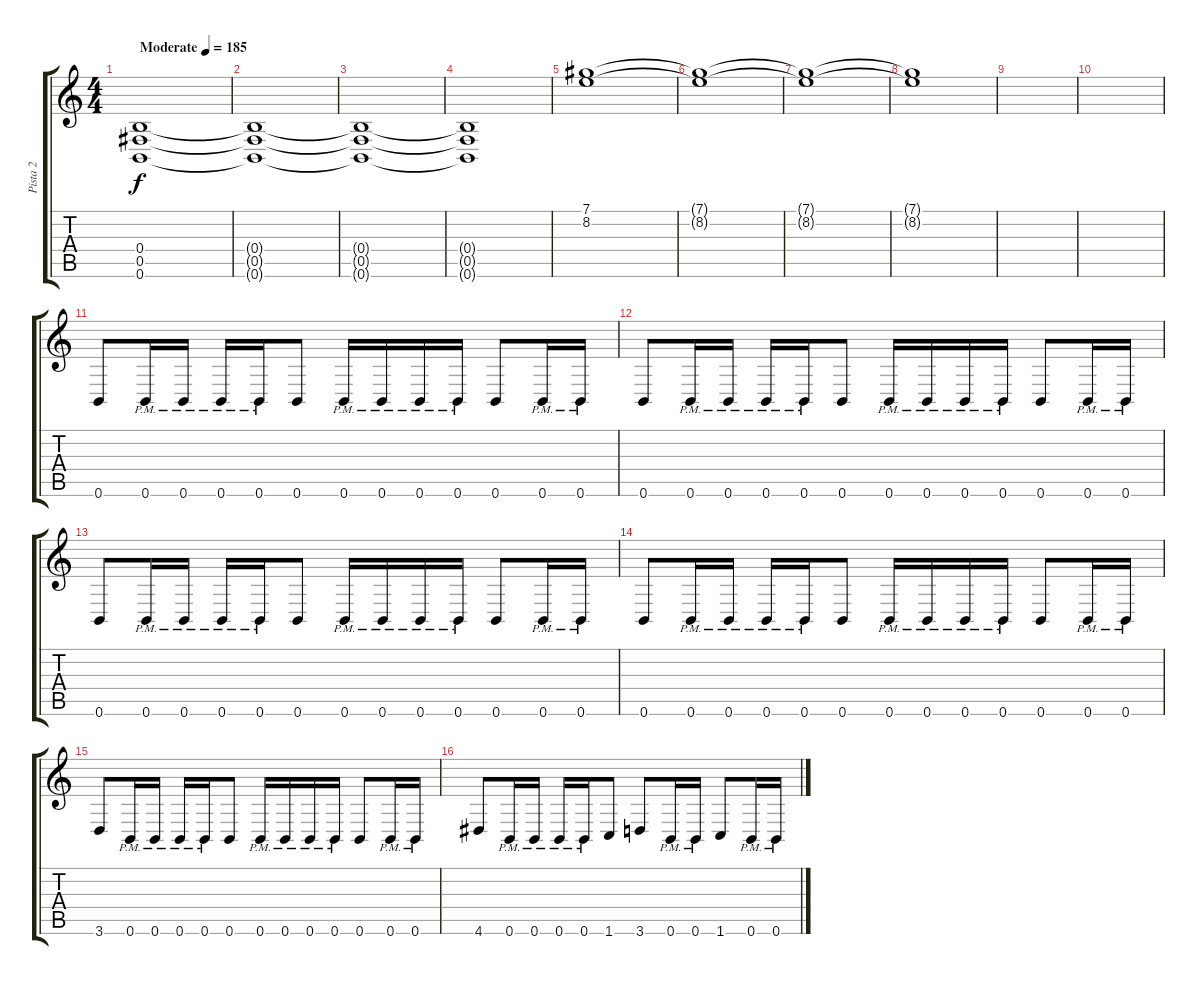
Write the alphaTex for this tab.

\track ("Pista 2" "Pista 2") {instrument distortionguitar}
\staff {score tabs}
\tuning (Db4 Ab3 E3 B2 Gb2 B1) {hide}
\ts (4 4)
\tempo (185 "Moderate")
\clef g2
\ks c
(0.4 0.5 0.6).1{dy f instrument distortionguitar} |
(0.4{t} 0.5{t} 0.6{t}).1 |
(0.4{t} 0.5{t} 0.6{t}).1 |
(0.4{t} 0.5{t} 0.6{t}).1 |
(7.1 8.2).1 |
(7.1{t} 8.2{t}).1 |
(7.1{t} 8.2{t}).1 |
(7.1{t} 8.2{t}).1 |
|
|
0.6.8 0.6{pm}.16 0.6{pm}.16 0.6{pm}.16 0.6{pm}.16 0.6.8 0.6{pm}.16 0.6{pm}.16 0.6{pm}.16 0.6{pm}.16 0.6.8 0.6{pm}.16 0.6{pm}.16 |
0.6.8 0.6{pm}.16 0.6{pm}.16 0.6{pm}.16 0.6{pm}.16 0.6.8 0.6{pm}.16 0.6{pm}.16 0.6{pm}.16 0.6{pm}.16 0.6.8 0.6{pm}.16 0.6{pm}.16 |
0.6.8 0.6{pm}.16 0.6{pm}.16 0.6{pm}.16 0.6{pm}.16 0.6.8 0.6{pm}.16 0.6{pm}.16 0.6{pm}.16 0.6{pm}.16 0.6.8 0.6{pm}.16 0.6{pm}.16 |
0.6.8 0.6{pm}.16 0.6{pm}.16 0.6{pm}.16 0.6{pm}.16 0.6.8 0.6{pm}.16 0.6{pm}.16 0.6{pm}.16 0.6{pm}.16 0.6.8 0.6{pm}.16 0.6{pm}.16 |
3.6.8 0.6{pm}.16 0.6{pm}.16 0.6{pm}.16 0.6{pm}.16 0.6.8 0.6{pm}.16 0.6{pm}.16 0.6{pm}.16 0.6{pm}.16 0.6.8 0.6{pm}.16 0.6{pm}.16 |
4.6.8 0.6{pm}.16 0.6{pm}.16 0.6{pm}.16 0.6{pm}.16 1.6.8 3.6.8 0.6{pm}.16 0.6{pm}.16 1.6.8 0.6{pm}.16 0.6{pm}.16
